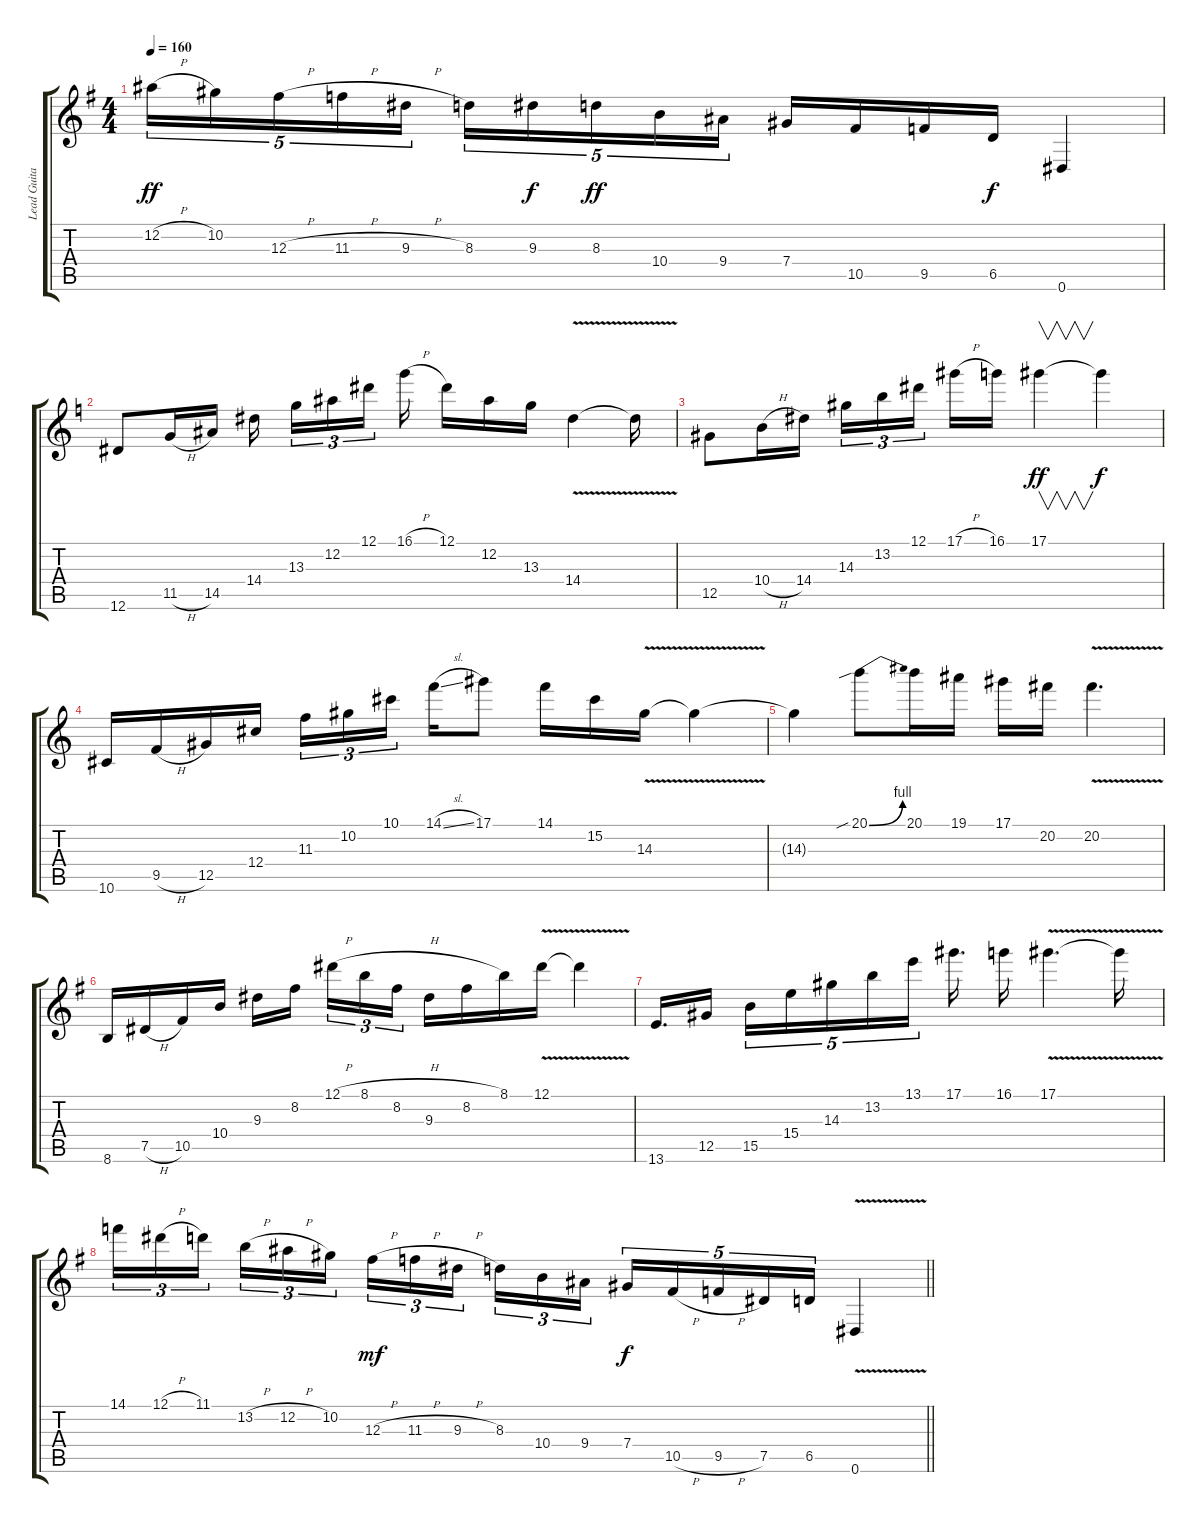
\track ("Lead Guitar" "Lead Guita") {instrument overdrivenguitar}
\staff {score tabs}
\tuning (Eb4 Bb3 Gb3 Db3 Ab2 Eb2) {hide}
\ts (4 4)
\tempo 160
\clef g2
\ks eminor
12.2{h}.16{tu (5 4) dy ff} 10.2.16{tu (5 4)} 12.3{h}.16{tu (5 4)} 11.3{h}.16{tu (5 4)} 9.3{h}.16{tu (5 4)} 8.3.16{tu (5 4)} 9.3.16{tu (5 4) dy f} 8.3.16{tu (5 4) dy ff} 10.4.16{tu (5 4)} 9.4.16{tu (5 4)} 7.4.16 10.5.16 9.5.16 6.5.16{dy f} 0.6.4 |
\ks c
12.6.8 11.5{h}.16 14.5.16 14.4.16{beam splitsecondary} 13.3.16{tu (3 2)} 12.2.16{tu (3 2)} 12.1.16{tu (3 2) beam splitsecondary} 16.1{h}.16 12.1.16 12.2.16 13.3.16 14.4{v}.4 14.4{t}.16 |
12.5.8 10.4{h}.16 14.4.16 14.3.16{tu (3 2)} 13.2.16{tu (3 2)} 12.1.16{tu (3 2) beam splitsecondary} 17.1{h}.16 16.1.16 17.1.4{v dy ff} 17.1{t}.4{dy f} |
10.6.16 9.5{h}.16 12.5.16 12.4.16 11.3.16{tu (3 2)} 10.2.16{tu (3 2)} 10.1.16{tu (3 2) beam splitsecondary} 14.1{sl}.16 17.1.8 14.1.16 15.2.16 14.3{v}.16 14.3{t}.4 |
14.3{t}.4 20.1{be (bend 0 0 60 4) sib}.8 20.1.16 19.1.16 17.1.16 20.2.16 20.2{v}.4{d} |
\ks eminor
8.6.16 7.5{h}.16 10.5.16 10.4.16 9.3.16 8.2.16{beam splitsecondary} 12.1{h}.16{tu (3 2)} 8.1{h}.16{tu (3 2)} 8.2.16{tu (3 2)} 9.3.16 8.2.16 8.1.16 12.1{v}.16 12.1{t}.4 |
13.6.16{d} 12.5.16{beam splitsecondary} 15.5.16{tu (5 4)} 15.4.16{tu (5 4)} 14.3.16{tu (5 4)} 13.2.16{tu (5 4)} 13.1.16{tu (5 4) beam splitsecondary} 17.1.16{d} 16.1.16 17.1{v}.4{d} 17.1{t}.16 |
\barLineRight lightlight
14.1.16{tu (3 2)} 12.1{h}.16{tu (3 2)} 11.1.16{tu (3 2) beam splitsecondary} 13.2{h}.16{tu (3 2)} 12.2{h}.16{tu (3 2)} 10.2.16{tu (3 2)} 12.3{h}.16{tu (3 2) dy mf} 11.3{h}.16{tu (3 2)} 9.3{h}.16{tu (3 2) beam splitsecondary} 8.3.16{tu (3 2)} 10.4.16{tu (3 2)} 9.4.16{tu (3 2)} 7.4.16{tu (5 4) dy f} 10.5{h}.16{tu (5 4)} 9.5{h}.16{tu (5 4)} 7.5.16{tu (5 4)} 6.5.16{tu (5 4)} 0.6{v}.4
